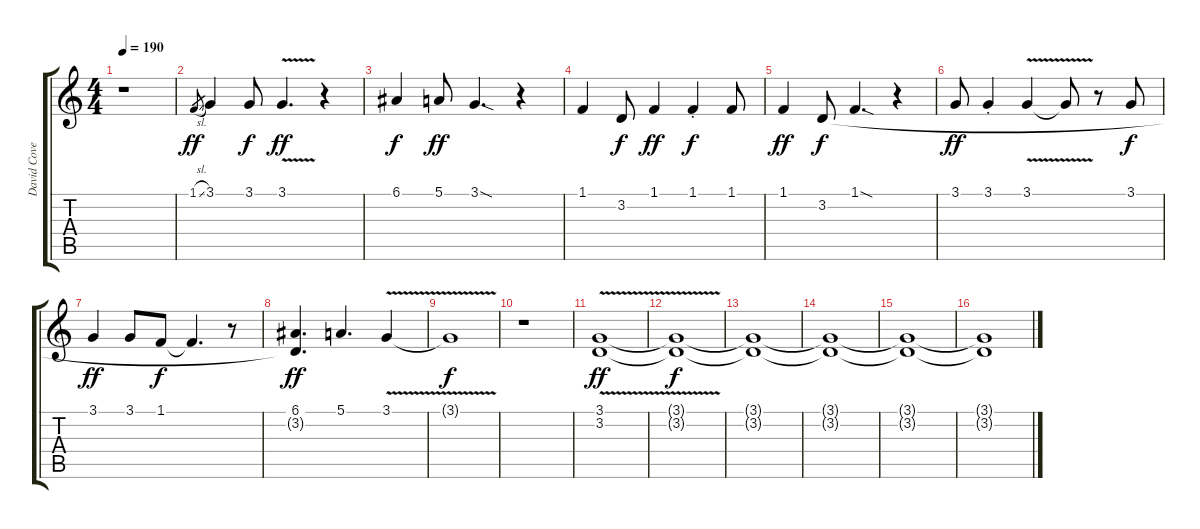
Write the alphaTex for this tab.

\track ("David Coverdale" "David Cove") {instrument clarinet}
\staff {score tabs}
\tuning (E4 B3 G3 D3 A2 E2) {hide}
\ts (4 4)
\tempo 190
\clef g2
\ks c
r.1{dy f} |
1.1{sl}.8{gr dy ff} 3.1.4 3.1.8{dy f} 3.1{v}.4{d dy ff} r.4 |
6.1.4{dy f} 5.1.8{dy ff} 3.1{sod}.4{d} r.4 |
1.1.4 3.2.8{dy f} 1.1.4{dy ff} 1.1{st}.4{dy f} 1.1.8 |
1.1.4{dy ff} 3.2.8{dy f} 1.1{sod}.4{d} r.4 |
3.1.8{dy ff} 3.1{st}.4 3.1{v}.4 3.1{t}.8 r.8 3.1.8{dy f} |
3.1.4{dy ff} 3.1.8 1.1.8{dy f} 1.1{t}.4{d} r.8 |
(6.1 3.2{t}).4{d dy ff} 5.1.4{d} 3.1{v}.4 |
3.1{t}.1{dy f} |
r.1 |
(3.1{v} 3.2{v}).1{dy ff} |
(3.1{t} 3.2{t}).1{dy f} |
(3.1{t} 3.2{t}).1 |
(3.1{t} 3.2{t}).1 |
(3.1{t} 3.2{t}).1 |
(3.1{t} 3.2{t}).1
